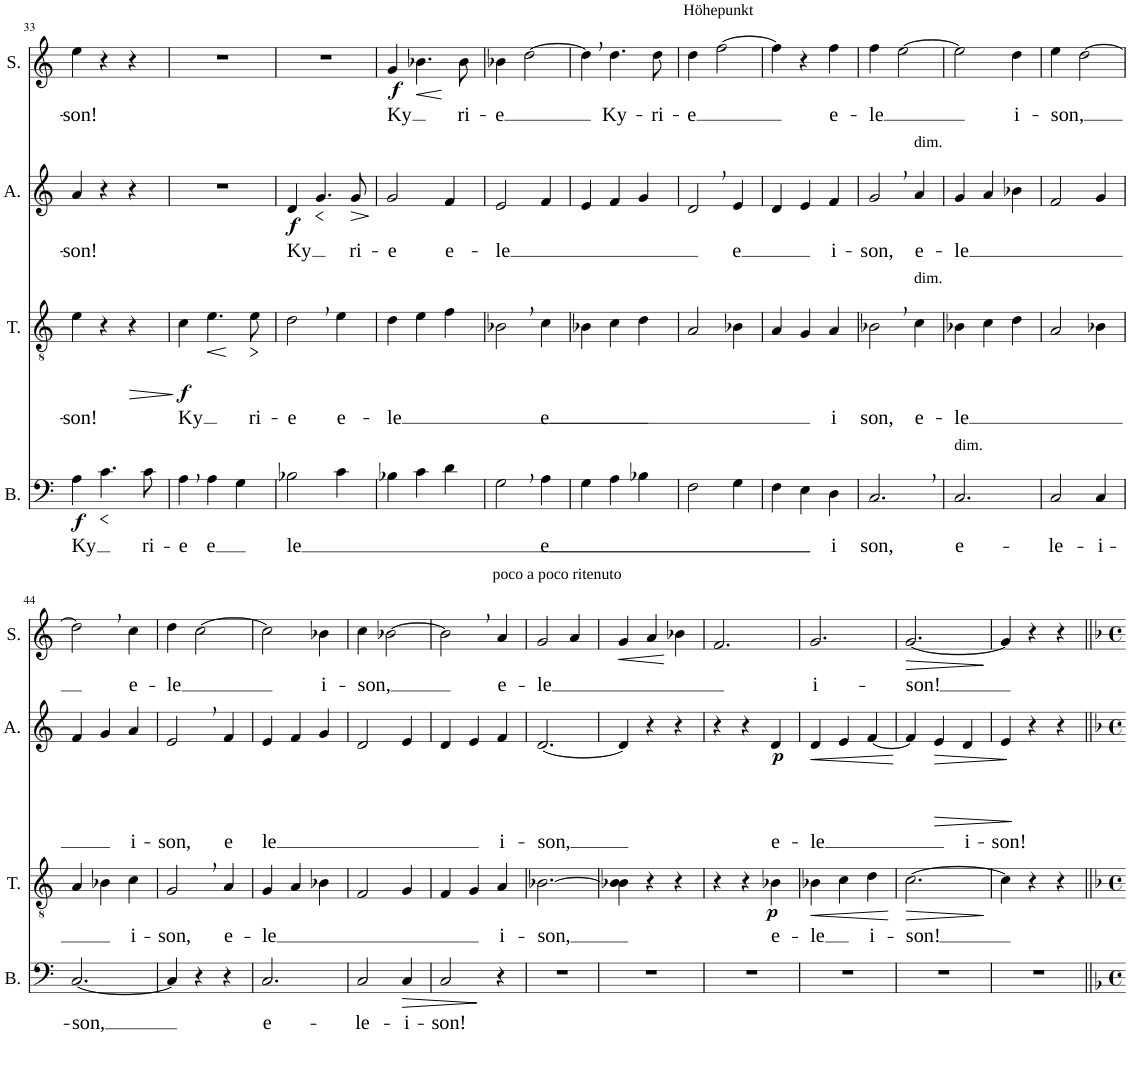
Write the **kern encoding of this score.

**kern	**text	**dynam	**kern	**text	**dynam	**kern	**text	**dynam	**kern	**text	**dynam
*part4	*part4	*part4	*part3	*part3	*part3	*part2	*part2	*part2	*part1	*part1	*part1
*staff4	*staff4	*staff4	*staff3	*staff3	*staff3	*staff2	*staff2	*staff2	*staff1	*staff1	*staff1
*I"Bass	*	*	*I"Tenor	*	*	*I"Alto	*	*	*I"Soprano	*	*
*I'B.	*	*	*I'T.	*	*	*I'A.	*	*	*I'S.	*	*
!!LO:PB:g=z
*clefF4	*	*	*clefGv2	*	*	*clefG2	*	*	*clefG2	*	*
*k[]	*	*	*k[]	*	*	*k[]	*	*	*k[]	*	*
*M3/4	*	*	*M3/4	*	*	*M3/4	*	*	*M3/4	*	*
=33	=33	=33	=33	=33	=33	=33	=33	=33	=33	=33	=33
!	!LO:LY:b	!LO:DY:b	!	!LO:LY:b	!	!	!LO:LY:b	!	!	!LO:LY:b	!
4A\	Ky	f	4e\	-son!	.	4a/	-son!	.	4ee\	-son!	.
!	!	!LO:HP:b	!	!	!	!	!	!	!	!	!
4.c\	.	<	4r	.	.	4r	.	.	4r	.	.
!	!	!	!	!	!LO:HP:b	!	!	!	!	!	!
.	.	.	4r	.	>	4r	.	.	4r	.	.
!	!LO:LY:b	!	!	!	!	!	!	!	!	!	!
8c\	ri-	.	.	.	.	.	.	.	.	.	.
.	.	[	.	.	]	.	.	.	.	.	.
=34	=34	=34	=34	=34	=34	=34	=34	=34	=34	=34	=34
!	!LO:LY:b	!	!	!LO:LY:b	!LO:DY:b	!	!	!	!	!	!
4A,\	-e	.	4c\	Ky	f	2.r	.	.	2.r	.	.
!	!LO:LY:b	!	!	!	!LO:HP:b	!	!	!	!	!	!
4A\	-e	.	4.e\	.	<	.	.	.	.	.	.
4G\	.	.	.	.	.	.	.	.	.	.	.
!	!	!	!	!LO:LY:b	!LO:HP:b	!	!	!	!	!	!
.	.	.	8e\	ri-	>	.	.	.	.	.	.
.	.	.	.	.	[ ]	.	.	.	.	.	.
=35	=35	=35	=35	=35	=35	=35	=35	=35	=35	=35	=35
!	!LO:LY:b	!	!	!LO:LY:b	!	!	!LO:LY:b	!LO:DY:b	!	!	!
2B-X\	le	.	2d,\	-e	.	4d/	Ky	f	2.r	.	.
!	!	!	!	!	!	!	!	!LO:HP:b	!	!	!
.	.	.	.	.	.	4.g/	.	<	.	.	.
!	!	!	!	!LO:LY:b	!	!	!	!	!	!	!
4c\	.	.	4e\	e-	.	.	.	.	.	.	.
!	!	!	!	!	!	!	!LO:LY:b	!LO:HP:b	!	!	!
.	.	.	.	.	.	8g/	ri-	>	.	.	.
.	.	.	.	.	.	.	.	[ ]	.	.	.
=36	=36	=36	=36	=36	=36	=36	=36	=36	=36	=36	=36
!	!	!	!	!LO:LY:b	!	!	!LO:LY:b	!	!	!LO:LY:b	!LO:DY:b
4B-X\	.	.	4d\	-le	.	2g/	-e	.	4g/	Ky	f
!	!	!	!	!	!	!	!	!	!	!	!LO:HP:b
4c\	.	.	4e\	.	.	.	.	.	4.b-X\	.	<
!	!	!	!	!	!	!	!LO:LY:b	!	!	!	!
4d\	.	.	4f\	.	.	4f/	e-	.	.	.	.
!	!	!	!	!	!	!	!	!	!	!LO:LY:b	!
.	.	.	.	.	.	.	.	.	8b-\	ri-	.
.	.	.	.	.	.	.	.	.	.	.	[
=37	=37	=37	=37	=37	=37	=37	=37	=37	=37	=37	=37
!	!	!	!	!	!	!	!LO:LY:b	!	!	!LO:LY:b	!
2G,\	.	.	2B-X,\	.	.	2e/	le	.	4b-X\	-e	.
.	.	.	.	.	.	.	.	.	[2dd\	.	.
!	!LO:LY:b	!	!	!LO:LY:b	!	!	!	!	!	!	!
4A\	-e	.	4c\	-e	.	4f/	.	.	.	.	.
=38	=38	=38	=38	=38	=38	=38	=38	=38	=38	=38	=38
4G\	.	.	4B-X\	.	.	4e/	.	.	4dd,\]	.	.
!	!	!	!	!	!	!	!	!	!	!LO:LY:b	!
4A\	.	.	4c\	.	.	4f/	.	.	4.dd\	Ky-	.
4B-X\	.	.	4d\	.	.	4g/	.	.	.	.	.
!	!	!	!	!	!	!	!	!	!	!LO:LY:b	!
.	.	.	.	.	.	.	.	.	8dd\	-ri-	.
=39	=39	=39	=39	=39	=39	=39	=39	=39	=39	=39	=39
!	!	!	!	!	!	!	!	!	!LO:TX:a:t=Höhepunkt	!	!
!	!	!	!	!	!	!	!	!	!	!LO:LY:b	!
2F\	.	.	2A/	.	.	2d,/	.	.	4dd\	-e	.
.	.	.	.	.	.	.	.	.	[2ff\	.	.
!	!	!	!	!	!	!	!LO:LY:b	!	!	!	!
4G\	.	.	4B-X\	.	.	4e/	e	.	.	.	.
=40	=40	=40	=40	=40	=40	=40	=40	=40	=40	=40	=40
4F\	.	.	4A/	.	.	4d/	.	.	4ff\]	.	.
4E\	.	.	4G/	.	.	4e/	.	.	4r	.	.
!	!LO:LY:b	!	!	!LO:LY:b	!	!	!LO:LY:b	!	!	!LO:LY:b	!
4D\	i	.	4A/	i	.	4f/	i-	.	4ff\	e-	.
=41	=41	=41	=41	=41	=41	=41	=41	=41	=41	=41	=41
!	!LO:LY:b	!	!	!LO:LY:b	!	!	!LO:LY:b	!	!	!LO:LY:b	!
2.C,/	-son,	.	2B-X,\	-son,	.	2g,/	-son,	.	4ff\	-le	.
.	.	.	.	.	.	.	.	.	[2ee\	.	.
!	!	!	!	!	!	!LO:TX:a:t=dim.	!	!	!	!	!
!	!	!	!LO:TX:a:t=dim.	!	!	!	!	!	!	!	!
!	!	!	!	!LO:LY:b	!	!	!LO:LY:b	!	!	!	!
.	.	.	4c\	e-	.	4a/	e-	.	.	.	.
=42	=42	=42	=42	=42	=42	=42	=42	=42	=42	=42	=42
!LO:TX:a:t=dim.	!	!	!	!	!	!	!	!	!	!	!
!	!LO:LY:b	!	!	!LO:LY:b	!	!	!LO:LY:b	!	!	!	!
2.C/	e-	.	4B-X\	-le	.	4g/	-le	.	2ee\]	.	.
.	.	.	4c\	.	.	4a/	.	.	.	.	.
!	!	!	!	!	!	!	!	!	!	!LO:LY:b	!
.	.	.	4d\	.	.	4b-X\	.	.	4dd\	i-	.
=43	=43	=43	=43	=43	=43	=43	=43	=43	=43	=43	=43
!	!LO:LY:b	!	!	!	!	!	!	!	!	!LO:LY:b	!
2C/	-le-	.	2A/	.	.	2f/	.	.	4ee\	-son,	.
.	.	.	.	.	.	.	.	.	[2dd\	.	.
!	!LO:LY:b	!	!	!	!	!	!	!	!	!	!
4C/	-i-	.	4B-X\	.	.	4g/	.	.	.	.	.
!!LO:LB:g=z
=44	=44	=44	=44	=44	=44	=44	=44	=44	=44	=44	=44
!	!LO:LY:b	!	!	!	!	!	!	!	!	!	!
[2.C/	-son,	.	4A/	.	.	4f/	.	.	2dd,\]	.	.
.	.	.	4B-X\	.	.	4g/	.	.	.	.	.
!	!	!	!	!LO:LY:b	!	!	!LO:LY:b	!	!	!LO:LY:b	!
.	.	.	4c\	i-	.	4a/	i-	.	4cc\	e-	.
=45	=45	=45	=45	=45	=45	=45	=45	=45	=45	=45	=45
!	!	!	!	!LO:LY:b	!	!	!LO:LY:b	!	!	!LO:LY:b	!
4C/]	.	.	2G,/	-son,	.	2e,/	-son,	.	4dd\	-le	.
4r	.	.	.	.	.	.	.	.	[2cc\	.	.
!	!	!	!	!LO:LY:b	!	!	!LO:LY:b	!	!	!	!
4r	.	.	4A/	e-	.	4f/	e	.	.	.	.
=46	=46	=46	=46	=46	=46	=46	=46	=46	=46	=46	=46
!	!LO:LY:b	!	!	!LO:LY:b	!	!	!LO:LY:b	!	!	!	!
2.C/	e-	.	4G/	-le	.	4e/	le	.	2cc\]	.	.
.	.	.	4A/	.	.	4f/	.	.	.	.	.
!	!	!	!	!	!	!	!	!	!	!LO:LY:b	!
.	.	.	4B-X\	.	.	4g/	.	.	4b-X\	i-	.
=47	=47	=47	=47	=47	=47	=47	=47	=47	=47	=47	=47
!	!LO:LY:b	!	!	!	!	!	!	!	!	!LO:LY:b	!
2C/	-le-	.	2F/	.	.	2d/	.	.	4cc\	-son,	.
.	.	.	.	.	.	.	.	.	[2b-X\	.	.
!	!LO:LY:b	!LO:HP:b	!	!	!	!	!	!	!	!	!
4C/	-i-	>	4G/	.	.	4e/	.	.	.	.	.
.	.	]	.	.	.	.	.	.	.	.	.
=48	=48	=48	=48	=48	=48	=48	=48	=48	=48	=48	=48
!	!LO:LY:b	!	!	!	!	!	!	!	!	!	!
2C/	-son!	.	4F/	.	.	4d/	.	.	2b-,\]	.	.
.	.	.	4G/	.	.	4e/	.	.	.	.	.
!	!	!	!	!	!	!	!	!	!LO:TX:a:t=poco a poco ritenuto	!	!
!	!	!	!	!LO:LY:b	!	!	!LO:LY:b	!	!	!LO:LY:b	!
4r	.	.	4A/	i-	.	4f/	i-	.	4a/	e-	.
=49	=49	=49	=49	=49	=49	=49	=49	=49	=49	=49	=49
!	!	!	!	!LO:LY:b	!	!	!LO:LY:b	!	!	!LO:LY:b	!
2.r	.	.	[2.B-X\	-son,	.	[2.d/	-son,	.	2g/	-le	.
.	.	.	.	.	.	.	.	.	4a/	.	.
=50	=50	=50	=50	=50	=50	=50	=50	=50	=50	=50	=50
!	!	!	!	!	!	!	!	!	!	!	!LO:HP:b
2.r	.	.	4B-\] 4B-X\	.	.	4d/]	.	.	4g/	.	<
.	.	.	4r	.	.	4r	.	.	4a/	.	.
.	.	.	4r	.	.	4r	.	.	4b-X\	.	.
.	.	.	.	.	.	.	.	.	.	.	[
=51	=51	=51	=51	=51	=51	=51	=51	=51	=51	=51	=51
2.r	.	.	4r	.	.	4r	.	.	2.f/	.	.
.	.	.	4r	.	.	4r	.	.	.	.	.
!	!	!	!	!LO:LY:b	!LO:DY:b	!	!LO:LY:b	!LO:DY:b	!	!	!
.	.	.	4B-X\	e-	p	4d/	e-	p	.	.	.
=52	=52	=52	=52	=52	=52	=52	=52	=52	=52	=52	=52
!	!	!	!	!LO:LY:b	!LO:HP:b	!	!LO:LY:b	!LO:HP:b	!	!LO:LY:b	!
2.r	.	.	4B-X\	-le	<	4d/	-le	<	2.g/	i-	.
.	.	.	4c\	.	.	4e/	.	.	.	.	.
!	!	!	!	!LO:LY:b	!	!	!	!	!	!	!
.	.	.	4d\	i-	.	[4f/	.	.	.	.	.
.	.	.	.	.	[	.	.	[	.	.	.
=53	=53	=53	=53	=53	=53	=53	=53	=53	=53	=53	=53
!	!	!	!	!LO:LY:b	!LO:HP:b	!	!	!	!	!LO:LY:b	!LO:HP:b
2.r	.	.	[2.c\	-son!	>	4f/]	.	.	[2.g/	-son!	>
!	!	!	!	!	!	!	!	!LO:HP:b	!	!	!
.	.	.	.	.	.	4e/	.	>	.	.	.
!	!	!	!	!	!	!	!LO:LY:b	!LO:HP:b	!	!	!
.	.	.	.	.	.	4d/	i-	>	.	.	.
.	.	.	.	.	]	.	.	] ]	.	.	]
=54	=54	=54	=54	=54	=54	=54	=54	=54	=54	=54	=54
!	!	!	!	!	!	!	!LO:LY:b	!	!	!	!
2.r	.	.	4c\]	.	.	4e/	-son!	.	4g/]	.	.
.	.	.	4r	.	.	4r	.	.	4r	.	.
.	.	.	4r	.	.	4r	.	.	4r	.	.
=||	=||	=||	=||	=||	=||	=||	=||	=||	=||	=||	=||
*-	*-	*-	*-	*-	*-	*-	*-	*-	*-	*-	*-
